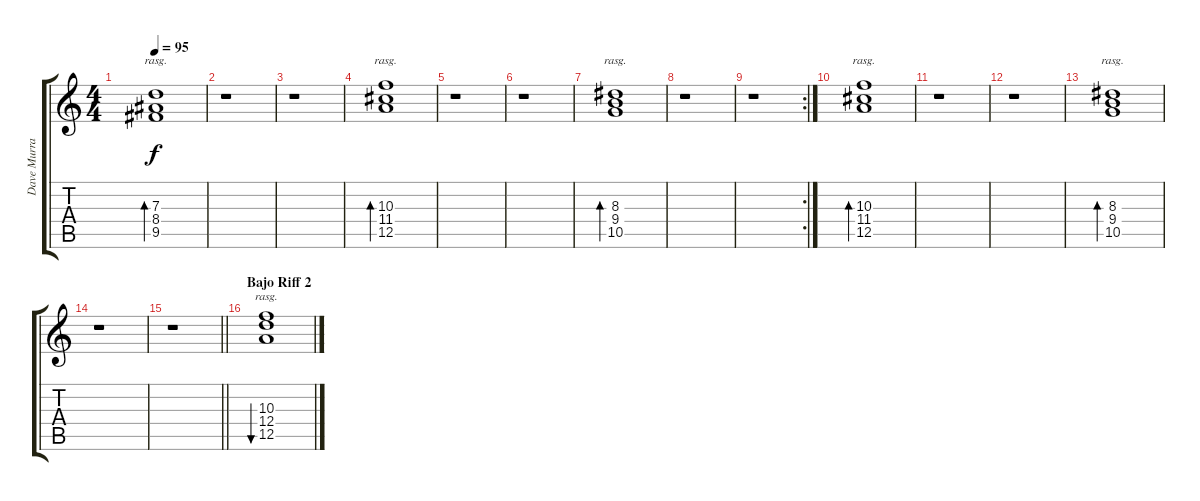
\track ("Dave Murray" "Dave Murra") {instrument distortionguitar}
\staff {score tabs}
\tuning (E4 B3 G3 D3 A2 E2) {hide}
\ts (4 4)
\tempo 95
\clef g2
\ks c
(7.3 8.4 9.5).1{bd 480 rasg ii dy f} |
r.1 |
r.1 |
(10.3 11.4 12.5).1{bd 480 rasg ii} |
r.1 |
r.1 |
(8.3 9.4 10.5).1{bd 480 rasg ii} |
r.1 |
\rc 2
r.1 |
(10.3 11.4 12.5).1{bd 480 rasg ii} |
r.1 |
r.1 |
(8.3 9.4 10.5).1{bd 480 rasg ii} |
r.1 |
\barLineRight lightlight
r.1 |
\section ("" "Bajo Riff 2")
(10.3 12.4 12.5).1{bu 480 rasg ii}
